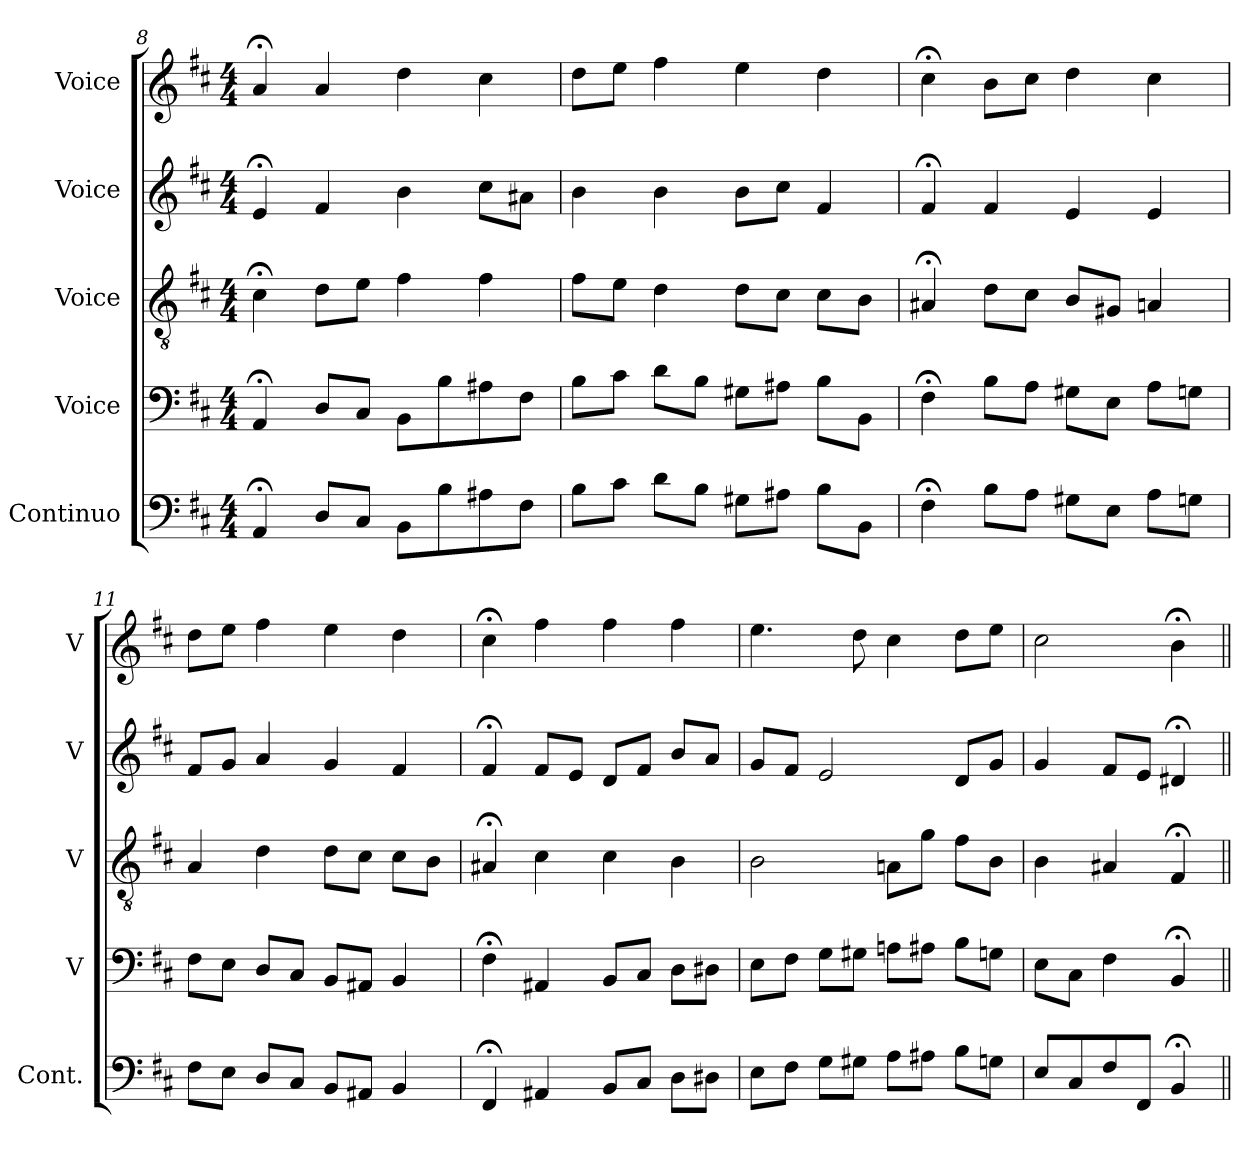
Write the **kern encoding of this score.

**kern	**kern	**kern	**kern	**kern
*part5	*part4	*part3	*part2	*part1
*staff5	*staff4	*staff3	*staff2	*staff1
*I"Continuo	*I"Voice	*I"Voice	*I"Voice	*I"Voice
*I'Cont.	*I'V	*I'V	*I'V	*I'V
*clefF4	*clefF4	*clefGv2	*clefG2	*clefG2
*k[f#c#]	*k[f#c#]	*k[f#c#]	*k[f#c#]	*k[f#c#]
*M4/4	*M4/4	*M4/4	*M4/4	*M4/4
=8	=8	=8	=8	=8
4AA;<	4AA;<	4c#;<	4e;<	4a;<
8DL	8DL	8dL	4f#	4a
8C#J	8C#J	8eJ	.	.
8BBL	8BBL	4f#	4b	4dd
8B	8B	.	.	.
8A#X	8A#X	4f#	8cc#L	4cc#
8F#J	8F#J	.	8a#XJ	.
=9	=9	=9	=9	=9
8BL	8BL	8f#L	4b	8ddL
8c#J	8c#J	8eJ	.	8eeJ
8dL	8dL	4d	4b	4ff#
8BJ	8BJ	.	.	.
8G#XL	8G#XL	8dL	8bL	4ee
8A#XJ	8A#XJ	8c#J	8cc#J	.
8BL	8BL	8c#L	4f#	4dd
8BBJ	8BBJ	8BJ	.	.
=10	=10	=10	=10	=10
4F#;<	4F#;<	4A#X;<	4f#;<	4cc#;<
8BL	8BL	8dL	4f#	8bL
8AJ	8AJ	8c#J	.	8cc#J
8G#XL	8G#XL	8BL	4e	4dd
8EJ	8EJ	8G#XJ	.	.
8AL	8AL	4An	4e	4cc#
8GnJ	8GnJ	.	.	.
=11	=11	=11	=11	=11
8F#L	8F#L	4A	8f#L	8ddL
8EJ	8EJ	.	8gJ	8eeJ
8DL	8DL	4d	4a	4ff#
8C#J	8C#J	.	.	.
8BBL	8BBL	8dL	4g	4ee
8AA#XJ	8AA#XJ	8c#J	.	.
4BB	4BB	8c#L	4f#	4dd
.	.	8BJ	.	.
=12	=12	=12	=12	=12
4FF#;<	4F#;<	4A#X;<	4f#;<	4cc#;<
4AA#X	4AA#X	4c#	8f#L	4ff#
.	.	.	8eJ	.
8BBL	8BBL	4c#	8dL	4ff#
8C#J	8C#J	.	8f#J	.
8DL	8DL	4B	8bL	4ff#
8D#XJ	8D#XJ	.	8aJ	.
=13	=13	=13	=13	=13
8EL	8EL	2B	8gL	4.ee
8F#J	8F#J	.	8f#J	.
8GL	8GL	.	2e	.
8G#XJ	8G#XJ	.	.	8dd
8AL	8AnL	8AnL	.	4cc#
8A#XJ	8A#XJ	8gJ	.	.
8BL	8BL	8f#L	8dL	8ddL
8GnJ	8GnJ	8BJ	8gJ	8eeJ
=14	=14	=14	=14	=14
8EL	8EL	4B	4g	2cc#
8C#	8C#J	.	.	.
8F#	4F#	4A#X	8f#L	.
8FF#J	.	.	8eJ	.
4BB;<	4BB;<	4F#;<	4d#X;<	4b;<
=||	=||	=||	=||	=||
*-	*-	*-	*-	*-
